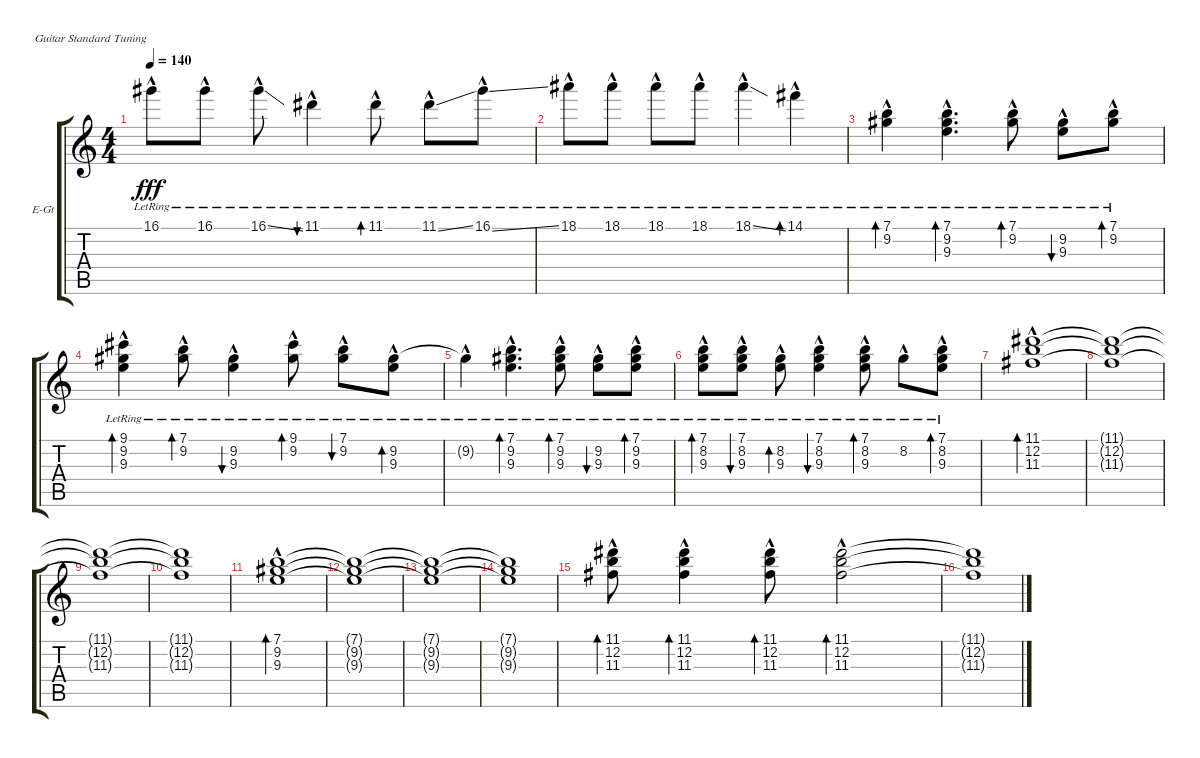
\defaultSystemsLayout 4
\bracketExtendMode groupsimilarinstruments
\firstSystemTrackNameOrientation horizontal
\otherSystemsTrackNameOrientation horizontal
\track ("Turner" "E-Gt") {instrument electricguitarclean}
\staff {score tabs}
\tuning (E4 B3 G3 D3 A2 E2)
\ts (4 4)
\tempo 140
\clef g2
\ks c
16.1{hac lr}.8{dy fff} 16.1{hac lr}.8 16.1{ss hac lr}.8 11.1{hac lr}.4{bu 36} 11.1{hac lr}.8{bd 35} 11.1{ss hac lr}.8 16.1{ss hac lr}.8 |
18.1{hac lr}.8 18.1{hac lr}.8 18.1{hac lr}.8 18.1{hac lr}.8 18.1{ss hac lr}.4 14.1{hac lr}.4{bd 34} |
(7.1{hac lr} 9.2{hac lr}).4{bd 33} (7.1{hac lr} 9.3{hac lr} 9.2{hac lr}).4{d bd 33} (7.1{hac lr} 9.2{hac lr}).8{bd 33} (9.2{hac lr} 9.3{hac lr}).8{bu 32} (7.1{hac lr} 9.2{hac lr}).8{bd 31} |
(9.1{hac lr} 9.2{hac lr} 9.3{hac lr}).4{bd 30} (7.1{hac lr} 9.2{hac lr}).8{bd 30} (9.2{hac lr} 9.3{hac lr}).4{bu 30} (9.1{hac lr} 9.2{hac lr}).8{bd 30} (7.1{hac lr} 9.2{hac lr}).8{bu 30} (9.2{hac lr} 9.3{hac lr}).8{bd 30} |
9.2{hac lr t}.4 (9.2{hac lr} 7.1{hac lr} 9.3{hac lr}).4{d bd 73} (9.2{hac lr} 7.1{hac lr} 9.3{hac lr}).8{bd 72} (9.2{hac lr} 9.3{hac lr}).8{bu 41} (9.2{hac lr} 7.1{hac lr} 9.3{hac lr}).8{bd 40} |
(8.2{hac lr} 7.1{hac lr} 9.3{hac lr}).8{bd 39} (8.2{hac lr} 7.1{hac lr} 9.3{hac lr}).8{bu 35} (8.2{hac lr} 9.3{hac lr}).8{bd 38} (8.2{hac lr} 7.1{hac lr} 9.3{hac lr}).4{bu 36} (8.2{hac lr} 7.1{hac lr} 9.3{hac lr}).8{bd 37} 8.2{hac lr}.8 (8.2{hac lr} 7.1{hac lr} 9.3{hac lr}).8{bd 37} |
(11.1{hac} 12.2{hac} 11.3{hac}).1{bd 39} |
(11.1{t} 12.2{t} 11.3{t}).1 |
(11.1{t} 12.2{t} 11.3{t}).1 |
(11.3{t} 12.2{t} 11.1{t}).1 |
(7.1{hac} 9.2{hac} 9.3{hac}).1{bd 172} |
(7.1{t} 9.2{t} 9.3{t}).1 |
(9.3{t} 9.2{t} 7.1{t}).1 |
(7.1{t} 9.2{t} 9.3{t}).1 |
(11.1{hac} 12.2{hac} 11.3{hac}).8{bd 51} (11.1{hac} 11.3{hac} 12.2{hac}).4{bd 51} (11.1{hac} 11.3{hac} 12.2{hac}).8{bd 51} (11.1{hac} 11.3{hac} 12.2{hac}).2{bd 51} |
(11.1{t} 12.2{t} 11.3{t}).1
